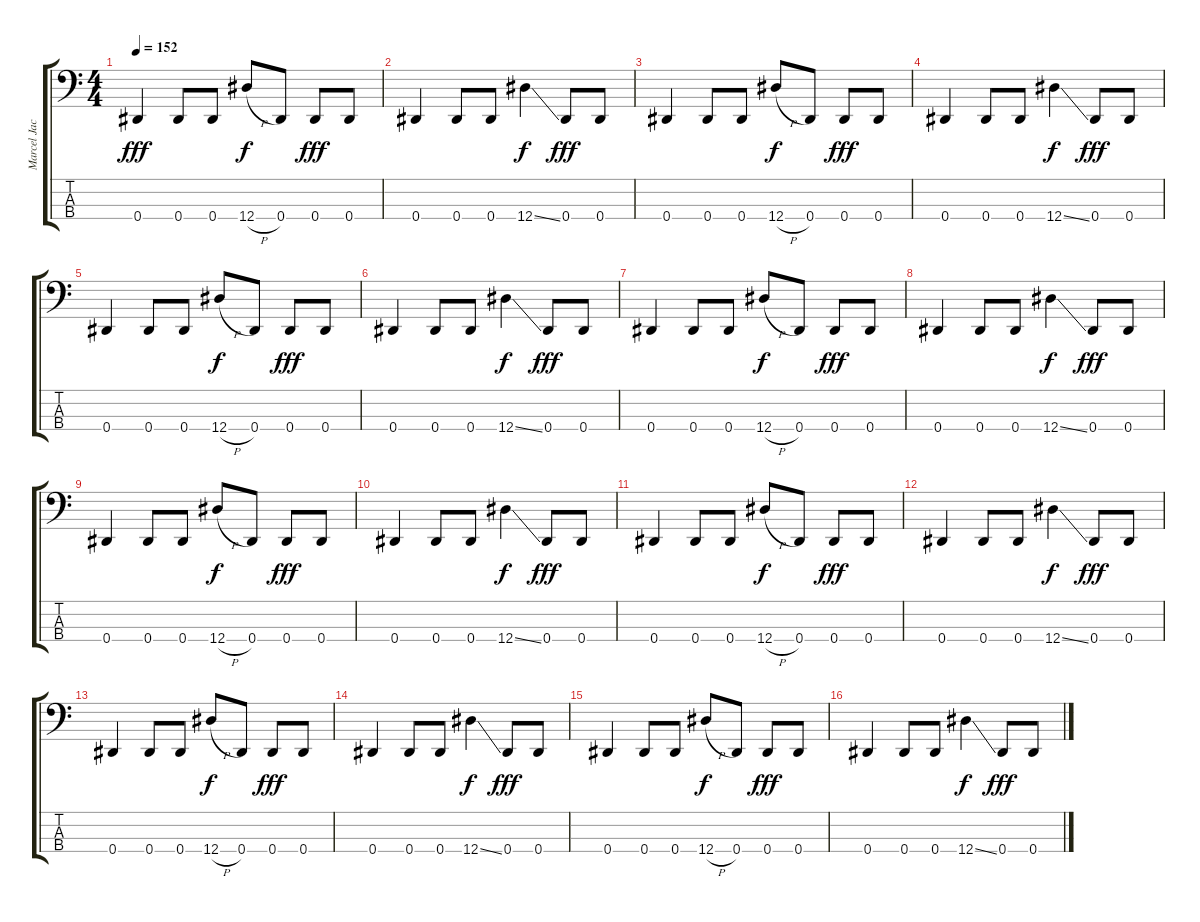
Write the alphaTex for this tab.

\track ("Marcel Jacob (Bass)" "Marcel Jac") {instrument electricbasspick}
\staff {score tabs}
\tuning (Gb2 Db2 Ab1 Eb1) {hide}
\ts (4 4)
\tempo 152
\clef f4
\ks c
0.4.4{dy fff} 0.4.8 0.4.8 12.4{h}.8{dy f} 0.4.8 0.4.8{dy fff} 0.4.8 |
0.4.4 0.4.8 0.4.8 12.4{ss}.4{dy f} 0.4.8{dy fff} 0.4.8 |
0.4.4 0.4.8 0.4.8 12.4{h}.8{dy f} 0.4.8 0.4.8{dy fff} 0.4.8 |
0.4.4 0.4.8 0.4.8 12.4{ss}.4{dy f} 0.4.8{dy fff} 0.4.8 |
0.4.4 0.4.8 0.4.8 12.4{h}.8{dy f} 0.4.8 0.4.8{dy fff} 0.4.8 |
0.4.4 0.4.8 0.4.8 12.4{ss}.4{dy f} 0.4.8{dy fff} 0.4.8 |
0.4.4 0.4.8 0.4.8 12.4{h}.8{dy f} 0.4.8 0.4.8{dy fff} 0.4.8 |
0.4.4 0.4.8 0.4.8 12.4{ss}.4{dy f} 0.4.8{dy fff} 0.4.8 |
0.4.4 0.4.8 0.4.8 12.4{h}.8{dy f} 0.4.8 0.4.8{dy fff} 0.4.8 |
0.4.4 0.4.8 0.4.8 12.4{ss}.4{dy f} 0.4.8{dy fff} 0.4.8 |
0.4.4 0.4.8 0.4.8 12.4{h}.8{dy f} 0.4.8 0.4.8{dy fff} 0.4.8 |
0.4.4 0.4.8 0.4.8 12.4{ss}.4{dy f} 0.4.8{dy fff} 0.4.8 |
0.4.4 0.4.8 0.4.8 12.4{h}.8{dy f} 0.4.8 0.4.8{dy fff} 0.4.8 |
0.4.4 0.4.8 0.4.8 12.4{ss}.4{dy f} 0.4.8{dy fff} 0.4.8 |
0.4.4 0.4.8 0.4.8 12.4{h}.8{dy f} 0.4.8 0.4.8{dy fff} 0.4.8 |
0.4.4 0.4.8 0.4.8 12.4{ss}.4{dy f} 0.4.8{dy fff} 0.4.8
